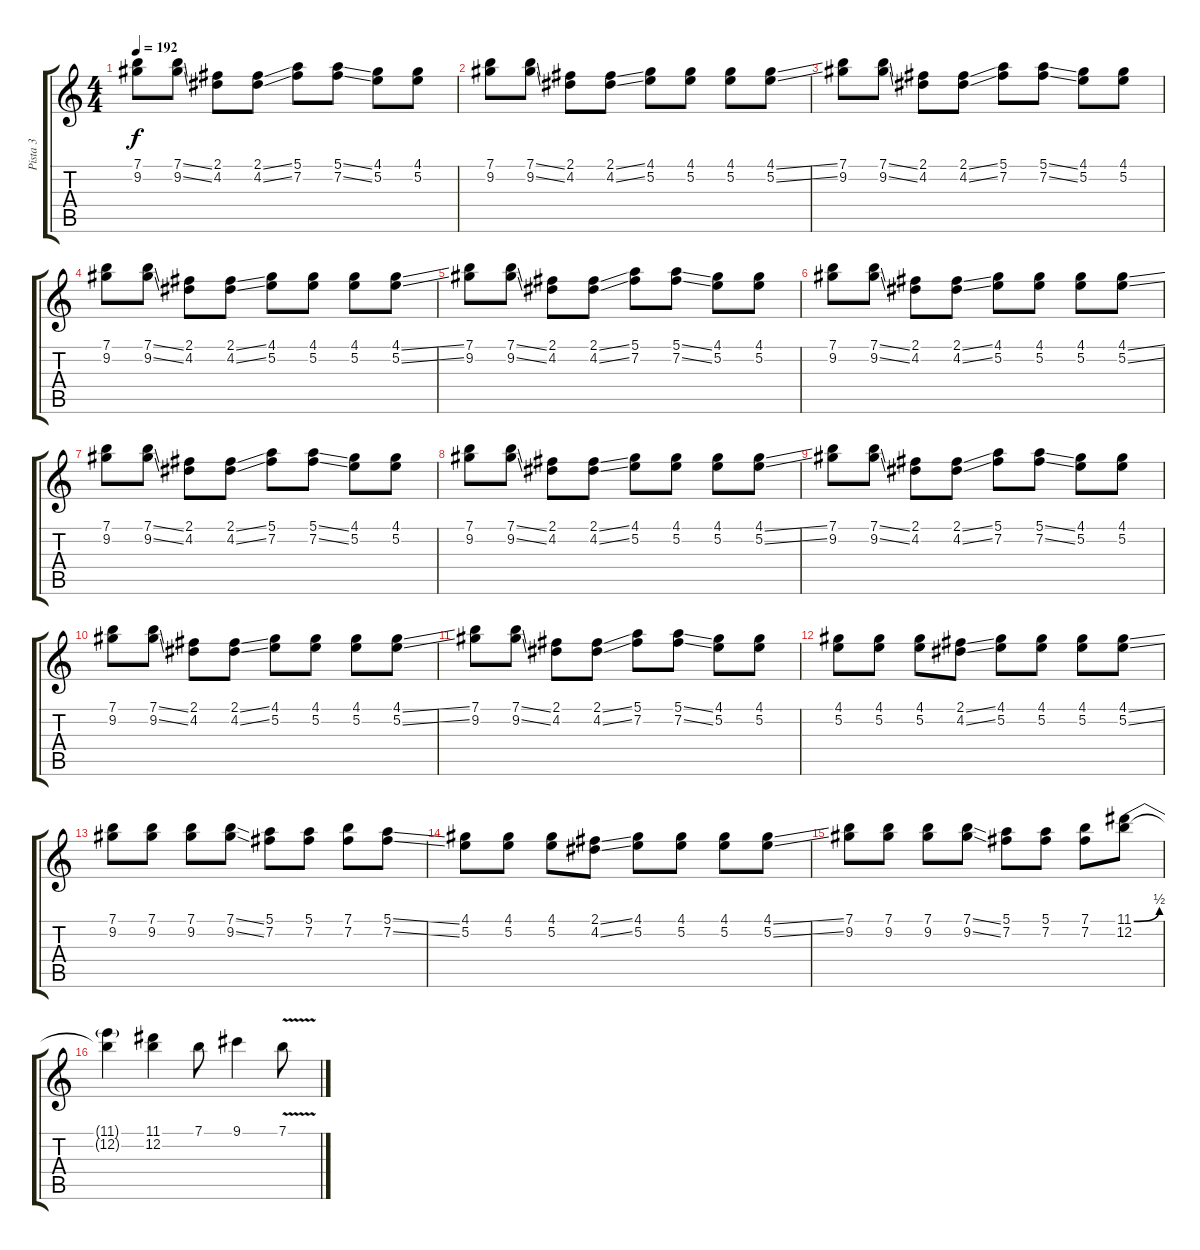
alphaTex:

\track ("Pista 3" "Pista 3") {instrument distortionguitar}
\staff {score tabs}
\tuning (E4 B3 G3 D3 A2 E2) {hide}
\ts (4 4)
\tempo 192
\clef g2
\ks c
(7.1 9.2).8{dy f} (7.1{ss} 9.2{ss}).8 (2.1 4.2).8 (2.1{ss} 4.2{ss}).8 (5.1 7.2).8 (5.1{ss} 7.2{ss}).8 (4.1 5.2).8 (4.1 5.2).8 |
(7.1 9.2).8 (7.1{ss} 9.2{ss}).8 (2.1 4.2).8 (2.1{ss} 4.2{ss}).8 (4.1 5.2).8 (4.1 5.2).8 (4.1 5.2).8 (4.1{ss} 5.2{ss}).8 |
(7.1 9.2).8 (7.1{ss} 9.2{ss}).8 (2.1 4.2).8 (2.1{ss} 4.2{ss}).8 (5.1 7.2).8 (5.1{ss} 7.2{ss}).8 (4.1 5.2).8 (4.1 5.2).8 |
(7.1 9.2).8 (7.1{ss} 9.2{ss}).8 (2.1 4.2).8 (2.1{ss} 4.2{ss}).8 (4.1 5.2).8 (4.1 5.2).8 (4.1 5.2).8 (4.1{ss} 5.2{ss}).8 |
(7.1 9.2).8 (7.1{ss} 9.2{ss}).8 (2.1 4.2).8 (2.1{ss} 4.2{ss}).8 (5.1 7.2).8 (5.1{ss} 7.2{ss}).8 (4.1 5.2).8 (4.1 5.2).8 |
(7.1 9.2).8 (7.1{ss} 9.2{ss}).8 (2.1 4.2).8 (2.1{ss} 4.2{ss}).8 (4.1 5.2).8 (4.1 5.2).8 (4.1 5.2).8 (4.1{ss} 5.2{ss}).8 |
(7.1 9.2).8 (7.1{ss} 9.2{ss}).8 (2.1 4.2).8 (2.1{ss} 4.2{ss}).8 (5.1 7.2).8 (5.1{ss} 7.2{ss}).8 (4.1 5.2).8 (4.1 5.2).8 |
(7.1 9.2).8 (7.1{ss} 9.2{ss}).8 (2.1 4.2).8 (2.1{ss} 4.2{ss}).8 (4.1 5.2).8 (4.1 5.2).8 (4.1 5.2).8 (4.1{ss} 5.2{ss}).8 |
(7.1 9.2).8 (7.1{ss} 9.2{ss}).8 (2.1 4.2).8 (2.1{ss} 4.2{ss}).8 (5.1 7.2).8 (5.1{ss} 7.2{ss}).8 (4.1 5.2).8 (4.1 5.2).8 |
(7.1 9.2).8 (7.1{ss} 9.2{ss}).8 (2.1 4.2).8 (2.1{ss} 4.2{ss}).8 (4.1 5.2).8 (4.1 5.2).8 (4.1 5.2).8 (4.1{ss} 5.2{ss}).8 |
(7.1 9.2).8 (7.1{ss} 9.2{ss}).8 (2.1 4.2).8 (2.1{ss} 4.2{ss}).8 (5.1 7.2).8 (5.1{ss} 7.2{ss}).8 (4.1 5.2).8 (4.1 5.2).8 |
(4.1 5.2).8 (4.1 5.2).8 (4.1 5.2).8 (2.1{ss} 4.2{ss}).8 (4.1 5.2).8 (4.1 5.2).8 (4.1 5.2).8 (4.1{ss} 5.2{ss}).8 |
(7.1 9.2).8 (7.1 9.2).8 (7.1 9.2).8 (7.1{ss} 9.2{ss}).8 (5.1 7.2).8 (5.1 7.2).8 (7.1 7.2).8 (5.1{ss} 7.2{ss}).8 |
(4.1 5.2).8 (4.1 5.2).8 (4.1 5.2).8 (2.1{ss} 4.2{ss}).8 (4.1 5.2).8 (4.1 5.2).8 (4.1 5.2).8 (4.1{ss} 5.2{ss}).8 |
(7.1 9.2).8 (7.1 9.2).8 (7.1 9.2).8 (7.1{ss} 9.2{ss}).8 (5.1 7.2).8 (5.1 7.2).8 (7.1 7.2).8 (11.1{be (bend 0 0 60 2)} 12.2).8 |
(11.1{t} 12.2{t}).4 (11.1 12.2).4 7.1.8 9.1.4 7.1{v}.8
